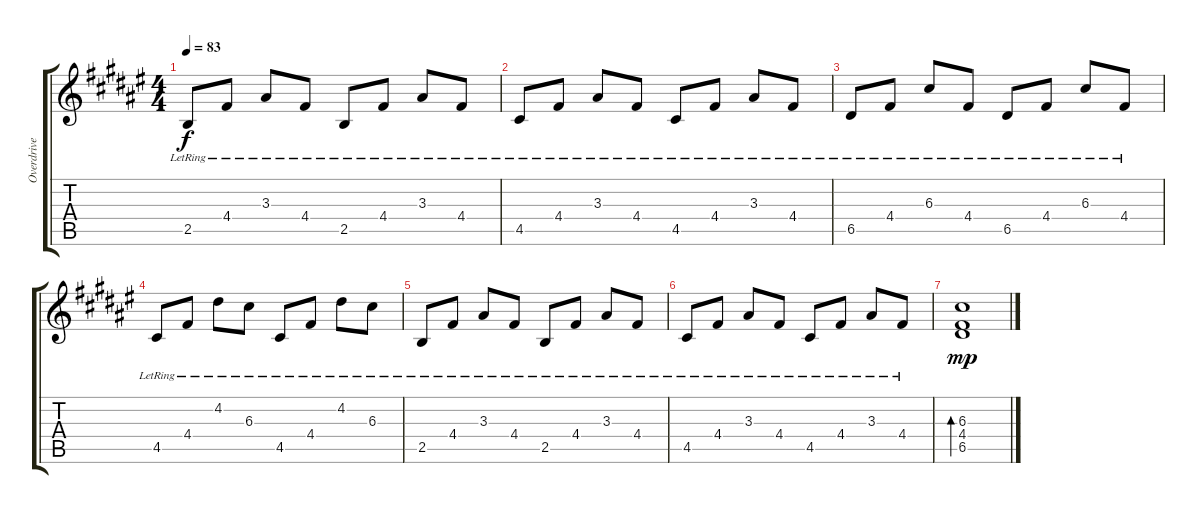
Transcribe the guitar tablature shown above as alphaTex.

\track ("Overdrive" "Overdrive") {instrument overdrivenguitar}
\staff {score tabs}
\tuning (E4 B3 G3 D3 A2 E2) {hide}
\ts (4 4)
\tempo 83
\clef g2
\ks d#minor
2.5{lr}.8{dy f} 4.4{lr}.8 3.3{lr}.8 4.4{lr}.8 2.5{lr}.8 4.4{lr}.8 3.3{lr}.8 4.4{lr}.8 |
4.5{lr}.8 4.4{lr}.8 3.3{lr}.8 4.4{lr}.8 4.5{lr}.8 4.4{lr}.8 3.3{lr}.8 4.4{lr}.8 |
6.5{lr}.8 4.4{lr}.8 6.3{lr}.8 4.4{lr}.8 6.5{lr}.8 4.4{lr}.8 6.3{lr}.8 4.4{lr}.8 |
4.5{lr}.8 4.4{lr}.8 4.2{lr}.8 6.3{lr}.8 4.5{lr}.8 4.4{lr}.8 4.2{lr}.8 6.3{lr}.8 |
2.5{lr}.8 4.4{lr}.8 3.3{lr}.8 4.4{lr}.8 2.5{lr}.8 4.4{lr}.8 3.3{lr}.8 4.4{lr}.8 |
4.5{lr}.8 4.4{lr}.8 3.3{lr}.8 4.4{lr}.8 4.5{lr}.8 4.4{lr}.8 3.3{lr}.8 4.4{lr}.8 |
(6.3 4.4 6.5).1{bd 480 dy mp}
